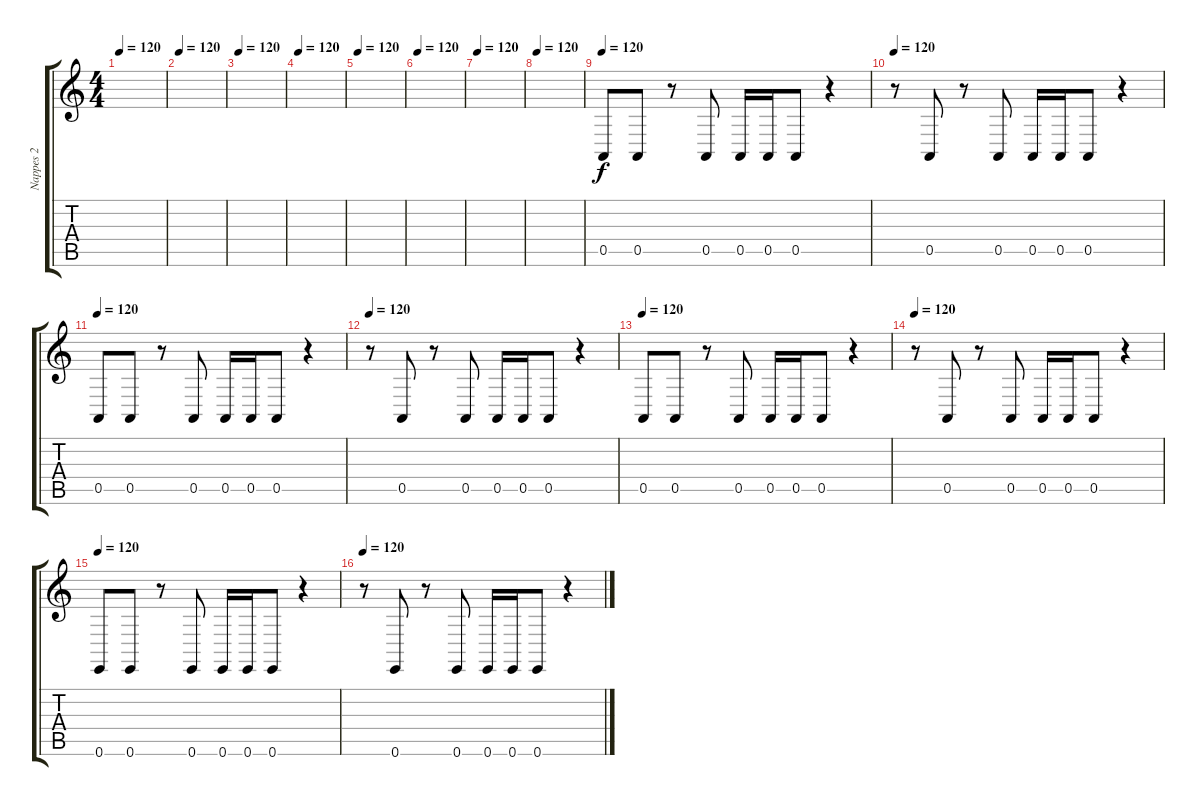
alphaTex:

\track ("Nappes 2" "Nappes 2") {instrument synthstrings2}
\staff {score tabs}
\tuning (E4 B3 G3 D3 A2 E2) {hide}
\ts (4 4)
\tempo 120
\clef g2
\ks c
|
\tempo 120
|
\tempo 120
|
\tempo 120
|
\tempo 120
|
\tempo 120
|
\tempo 120
|
\tempo 120
|
\tempo 120
0.5.8 0.5.8 r.8 0.5.8 0.5.16 0.5.16 0.5.8 r.4 |
\tempo 120
r.8 0.5.8 r.8 0.5.8 0.5.16 0.5.16 0.5.8 r.4 |
\tempo 120
0.5.8 0.5.8 r.8 0.5.8 0.5.16 0.5.16 0.5.8 r.4 |
\tempo 120
r.8 0.5.8 r.8 0.5.8 0.5.16 0.5.16 0.5.8 r.4 |
\tempo 120
0.5.8 0.5.8 r.8 0.5.8 0.5.16 0.5.16 0.5.8 r.4 |
\tempo 120
r.8 0.5.8 r.8 0.5.8 0.5.16 0.5.16 0.5.8 r.4 |
\tempo 120
0.6.8 0.6.8 r.8 0.6.8 0.6.16 0.6.16 0.6.8 r.4 |
\tempo 120
r.8 0.6.8 r.8 0.6.8 0.6.16 0.6.16 0.6.8 r.4
